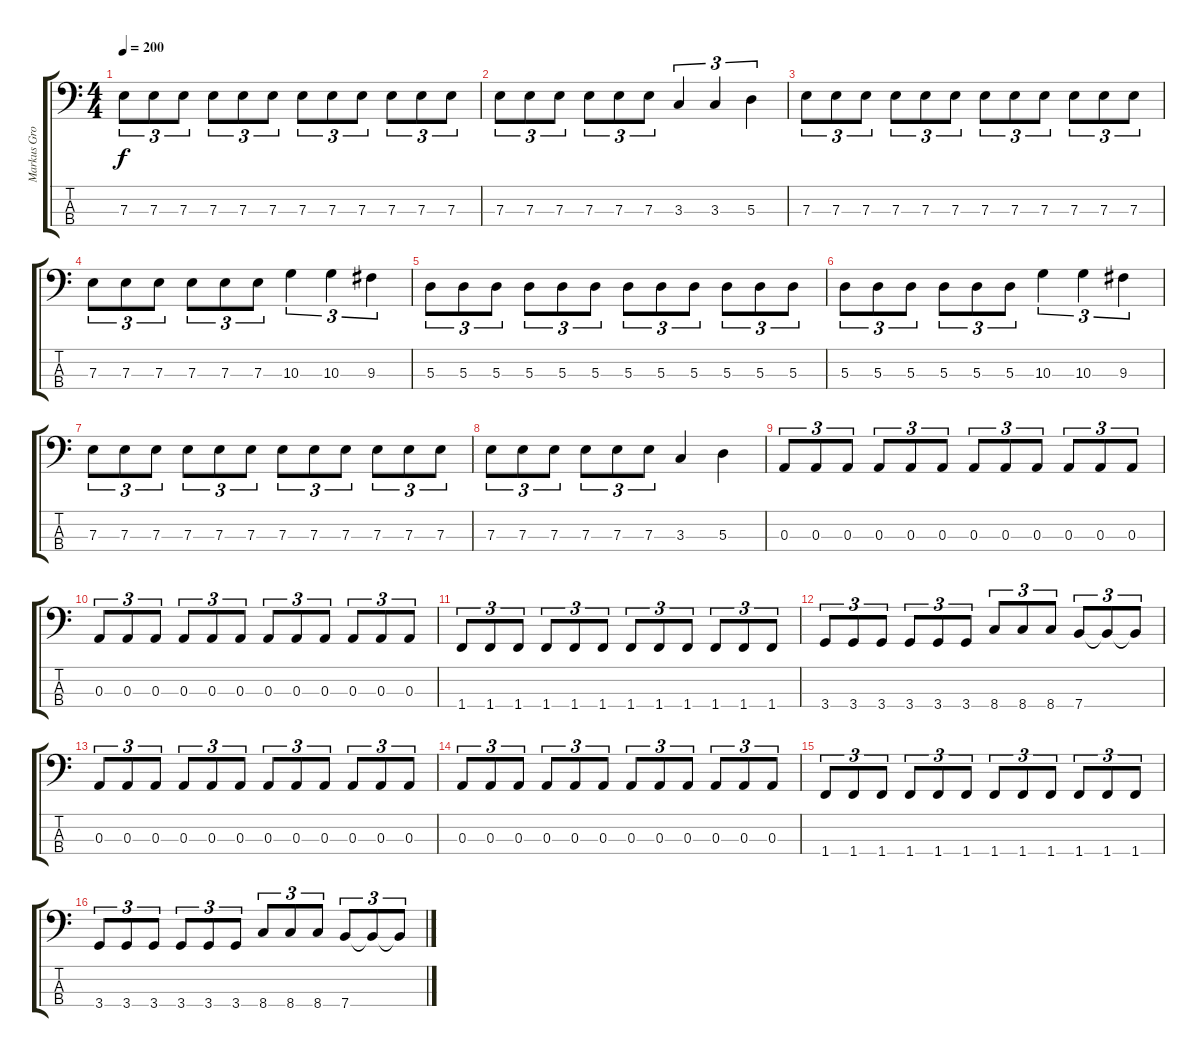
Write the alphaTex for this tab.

\track ("Markus Grosskopf" "Markus Gro") {instrument electricbassfinger}
\staff {score tabs}
\tuning (G2 D2 A1 E1) {hide}
\ts (4 4)
\tempo 200
\clef f4
\ks c
7.3.8{tu (3 2) dy f} 7.3.8{tu (3 2)} 7.3.8{tu (3 2)} 7.3.8{tu (3 2)} 7.3.8{tu (3 2)} 7.3.8{tu (3 2)} 7.3.8{tu (3 2)} 7.3.8{tu (3 2)} 7.3.8{tu (3 2)} 7.3.8{tu (3 2)} 7.3.8{tu (3 2)} 7.3.8{tu (3 2)} |
7.3.8{tu (3 2)} 7.3.8{tu (3 2)} 7.3.8{tu (3 2)} 7.3.8{tu (3 2)} 7.3.8{tu (3 2)} 7.3.8{tu (3 2)} 3.3.4{tu (3 2)} 3.3.4{tu (3 2)} 5.3.4{tu (3 2)} |
7.3.8{tu (3 2)} 7.3.8{tu (3 2)} 7.3.8{tu (3 2)} 7.3.8{tu (3 2)} 7.3.8{tu (3 2)} 7.3.8{tu (3 2)} 7.3.8{tu (3 2)} 7.3.8{tu (3 2)} 7.3.8{tu (3 2)} 7.3.8{tu (3 2)} 7.3.8{tu (3 2)} 7.3.8{tu (3 2)} |
7.3.8{tu (3 2)} 7.3.8{tu (3 2)} 7.3.8{tu (3 2)} 7.3.8{tu (3 2)} 7.3.8{tu (3 2)} 7.3.8{tu (3 2)} 10.3.4{tu (3 2)} 10.3.4{tu (3 2)} 9.3.4{tu (3 2)} |
5.3.8{tu (3 2)} 5.3.8{tu (3 2)} 5.3.8{tu (3 2)} 5.3.8{tu (3 2)} 5.3.8{tu (3 2)} 5.3.8{tu (3 2)} 5.3.8{tu (3 2)} 5.3.8{tu (3 2)} 5.3.8{tu (3 2)} 5.3.8{tu (3 2)} 5.3.8{tu (3 2)} 5.3.8{tu (3 2)} |
5.3.8{tu (3 2)} 5.3.8{tu (3 2)} 5.3.8{tu (3 2)} 5.3.8{tu (3 2)} 5.3.8{tu (3 2)} 5.3.8{tu (3 2)} 10.3.4{tu (3 2)} 10.3.4{tu (3 2)} 9.3.4{tu (3 2)} |
7.3.8{tu (3 2)} 7.3.8{tu (3 2)} 7.3.8{tu (3 2)} 7.3.8{tu (3 2)} 7.3.8{tu (3 2)} 7.3.8{tu (3 2)} 7.3.8{tu (3 2)} 7.3.8{tu (3 2)} 7.3.8{tu (3 2)} 7.3.8{tu (3 2)} 7.3.8{tu (3 2)} 7.3.8{tu (3 2)} |
7.3.8{tu (3 2)} 7.3.8{tu (3 2)} 7.3.8{tu (3 2)} 7.3.8{tu (3 2)} 7.3.8{tu (3 2)} 7.3.8{tu (3 2)} 3.3.4 5.3.4 |
0.3.8{tu (3 2)} 0.3.8{tu (3 2)} 0.3.8{tu (3 2)} 0.3.8{tu (3 2)} 0.3.8{tu (3 2)} 0.3.8{tu (3 2)} 0.3.8{tu (3 2)} 0.3.8{tu (3 2)} 0.3.8{tu (3 2)} 0.3.8{tu (3 2)} 0.3.8{tu (3 2)} 0.3.8{tu (3 2)} |
0.3.8{tu (3 2)} 0.3.8{tu (3 2)} 0.3.8{tu (3 2)} 0.3.8{tu (3 2)} 0.3.8{tu (3 2)} 0.3.8{tu (3 2)} 0.3.8{tu (3 2)} 0.3.8{tu (3 2)} 0.3.8{tu (3 2)} 0.3.8{tu (3 2)} 0.3.8{tu (3 2)} 0.3.8{tu (3 2)} |
1.4.8{tu (3 2)} 1.4.8{tu (3 2)} 1.4.8{tu (3 2)} 1.4.8{tu (3 2)} 1.4.8{tu (3 2)} 1.4.8{tu (3 2)} 1.4.8{tu (3 2)} 1.4.8{tu (3 2)} 1.4.8{tu (3 2)} 1.4.8{tu (3 2)} 1.4.8{tu (3 2)} 1.4.8{tu (3 2)} |
3.4.8{tu (3 2)} 3.4.8{tu (3 2)} 3.4.8{tu (3 2)} 3.4.8{tu (3 2)} 3.4.8{tu (3 2)} 3.4.8{tu (3 2)} 8.4.8{tu (3 2)} 8.4.8{tu (3 2)} 8.4.8{tu (3 2)} 7.4.8{tu (3 2)} 7.4{t}.8{tu (3 2)} 7.4{t}.8{tu (3 2)} |
0.3.8{tu (3 2)} 0.3.8{tu (3 2)} 0.3.8{tu (3 2)} 0.3.8{tu (3 2)} 0.3.8{tu (3 2)} 0.3.8{tu (3 2)} 0.3.8{tu (3 2)} 0.3.8{tu (3 2)} 0.3.8{tu (3 2)} 0.3.8{tu (3 2)} 0.3.8{tu (3 2)} 0.3.8{tu (3 2)} |
0.3.8{tu (3 2)} 0.3.8{tu (3 2)} 0.3.8{tu (3 2)} 0.3.8{tu (3 2)} 0.3.8{tu (3 2)} 0.3.8{tu (3 2)} 0.3.8{tu (3 2)} 0.3.8{tu (3 2)} 0.3.8{tu (3 2)} 0.3.8{tu (3 2)} 0.3.8{tu (3 2)} 0.3.8{tu (3 2)} |
1.4.8{tu (3 2)} 1.4.8{tu (3 2)} 1.4.8{tu (3 2)} 1.4.8{tu (3 2)} 1.4.8{tu (3 2)} 1.4.8{tu (3 2)} 1.4.8{tu (3 2)} 1.4.8{tu (3 2)} 1.4.8{tu (3 2)} 1.4.8{tu (3 2)} 1.4.8{tu (3 2)} 1.4.8{tu (3 2)} |
3.4.8{tu (3 2)} 3.4.8{tu (3 2)} 3.4.8{tu (3 2)} 3.4.8{tu (3 2)} 3.4.8{tu (3 2)} 3.4.8{tu (3 2)} 8.4.8{tu (3 2)} 8.4.8{tu (3 2)} 8.4.8{tu (3 2)} 7.4.8{tu (3 2)} 7.4{t}.8{tu (3 2)} 7.4{t}.8{tu (3 2)}
